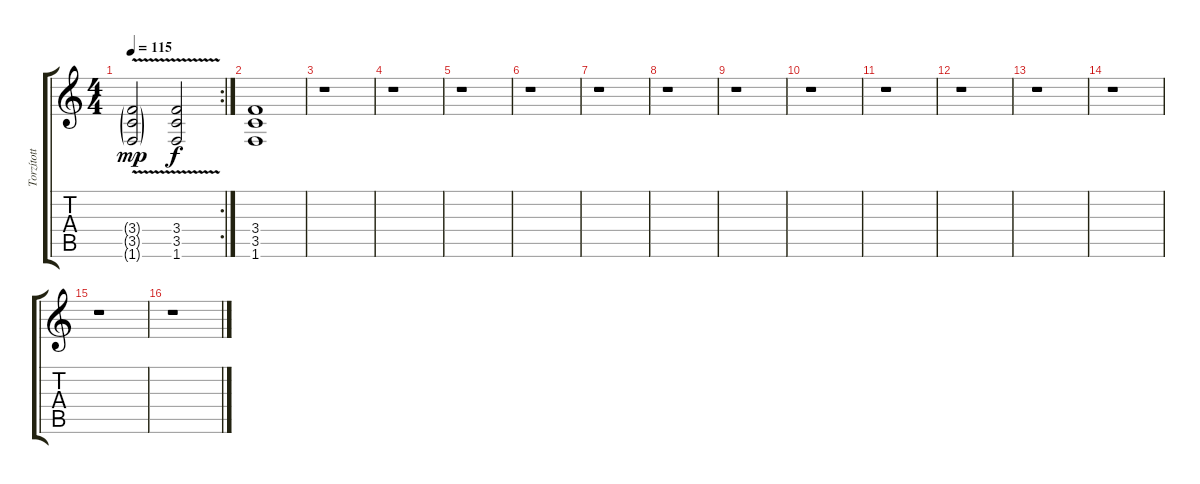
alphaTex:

\track ("Torzított gitár" "Torzított ") {instrument distortionguitar}
\staff {score tabs}
\tuning (E4 B3 G3 D3 A2 E2) {hide}
\rc 2
\ts (4 4)
\tempo 115
\clef g2
\ks c
(3.4{g} 3.5{v g} 1.6{g}).2{dy mp} (3.4 3.5{v} 1.6).2{dy f} |
(3.4 3.5 1.6).1 |
r.1 |
r.1 |
r.1 |
r.1 |
r.1 |
r.1 |
r.1 |
r.1 |
r.1 |
r.1 |
r.1 |
r.1 |
r.1 |
r.1
